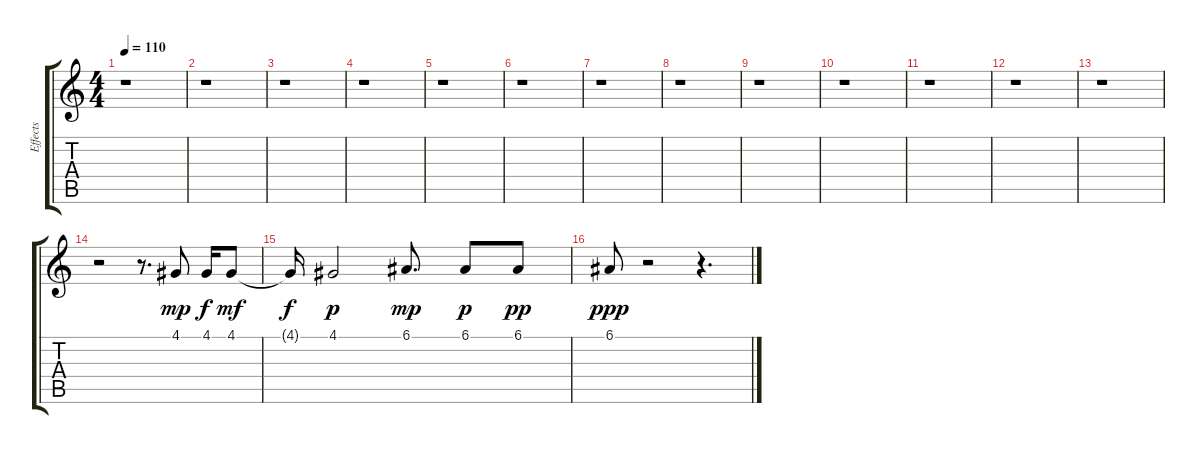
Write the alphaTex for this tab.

\track ("Effects" "Effects") {instrument fx4atmosphere}
\staff {score tabs}
\tuning (E4 B3 G3 D3 A2 E2) {hide}
\ts (4 4)
\tempo 110
\clef g2
\ks c
r.1{dy ppp} |
r.1 |
r.1 |
r.1 |
r.1 |
r.1 |
r.1 |
r.1 |
r.1 |
r.1 |
r.1 |
r.1 |
r.1 |
r.2{volume 5} r.8{d} 4.1.8{dy mp} 4.1.16{dy f} 4.1.8{dy mf} |
4.1{t}.16{dy f} 4.1.2{dy p} 6.1.8{d dy mp} 6.1.8{dy p} 6.1.8{dy pp} |
6.1.8{dy ppp} r.2 r.4{d}
